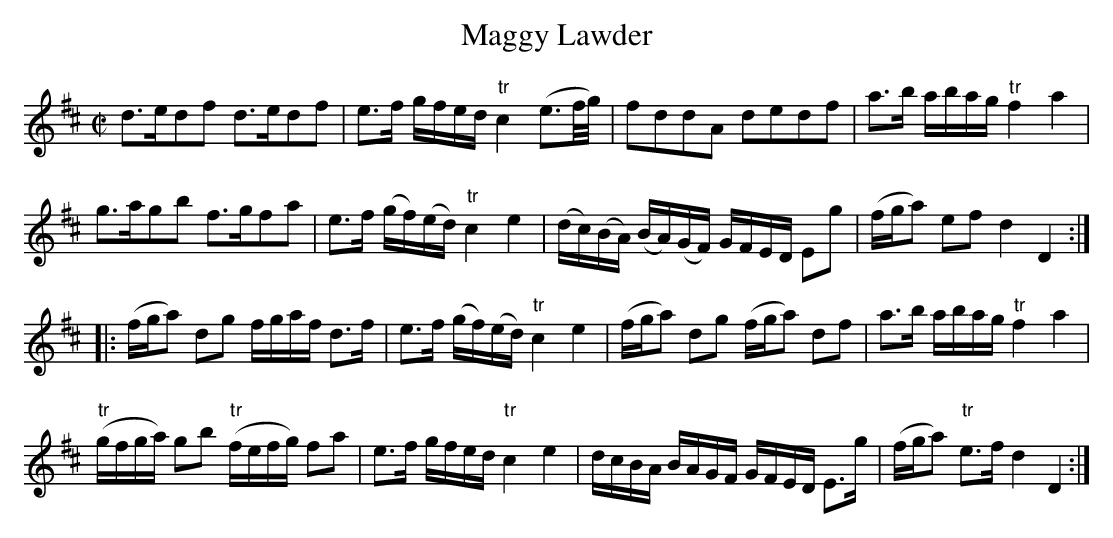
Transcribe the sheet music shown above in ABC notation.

X:1
T:Maggy Lawder
M:C|
K:D major
d>edf d>edf| e>f g/f/e/d/ "tr"c2 (e3/f//g//)|\
fddA dedf| a>b a/b/a/g/ "tr"f2 a2|
g>agb f>gfa| e>f (g/f/)(e/d/) "tr"c2 e2|\
(d/c/)(B/A/) (B/A/)(G/F/) G/F/E/D/ Eg|\
(f/g/a) ef d2 D2::
(f/g/a) dg f/g/a/f/ d>f| e>f (g/f/)(e/d/) "tr"c2 e2|\
(f/g/a) dg (f/g/a) df| a>b a/b/a/g/ "tr"f2a2|
("tr"g/f/g/a/) gb ("tr"f/e/f/g/) fa|\
e>f g/f/e/d/ "tr"c2 e2|\
d/c/B/A/ B/A/G/F/ G/F/E/D/ E>g| (f/g/a) "tr"e>f d2D2:|
